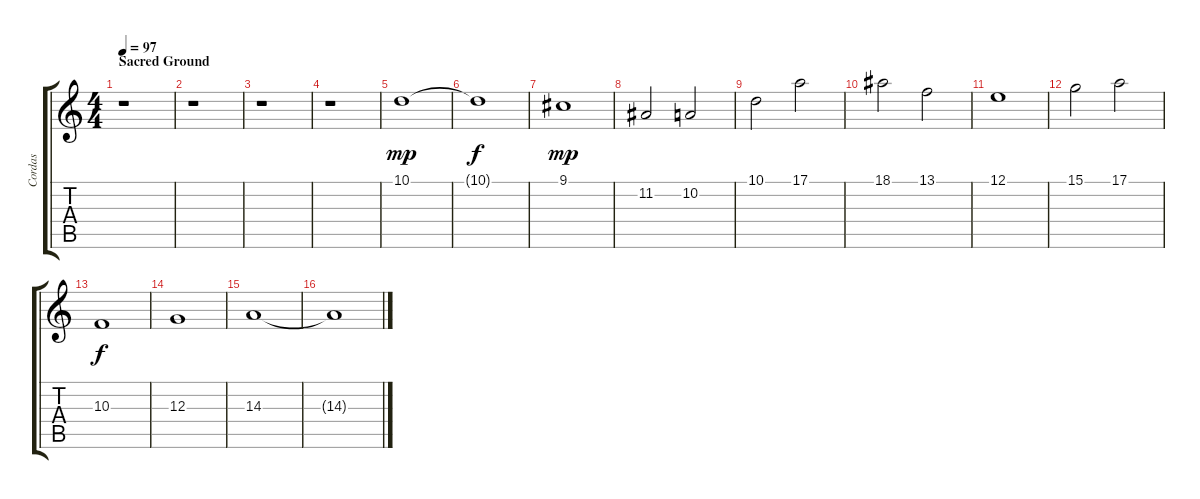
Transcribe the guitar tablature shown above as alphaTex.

\track ("Cordas" "Cordas") {instrument stringensemble1}
\staff {score tabs}
\tuning (E4 B3 G3 D3 A2 E2) {hide}
\ts (4 4)
\section ("" "Sacred Ground")
\tempo 97
\clef g2
\ks c
r.1{dy mp instrument stringensemble1} |
r.1 |
r.1 |
r.1 |
10.1.1 |
10.1{t}.1{dy f} |
9.1.1{dy mp} |
11.2.2 10.2.2 |
10.1.2 17.1.2 |
18.1.2 13.1.2 |
12.1.1 |
15.1.2 17.1.2 |
10.3.1{dy f} |
12.3.1 |
14.3.1 |
14.3{t}.1
